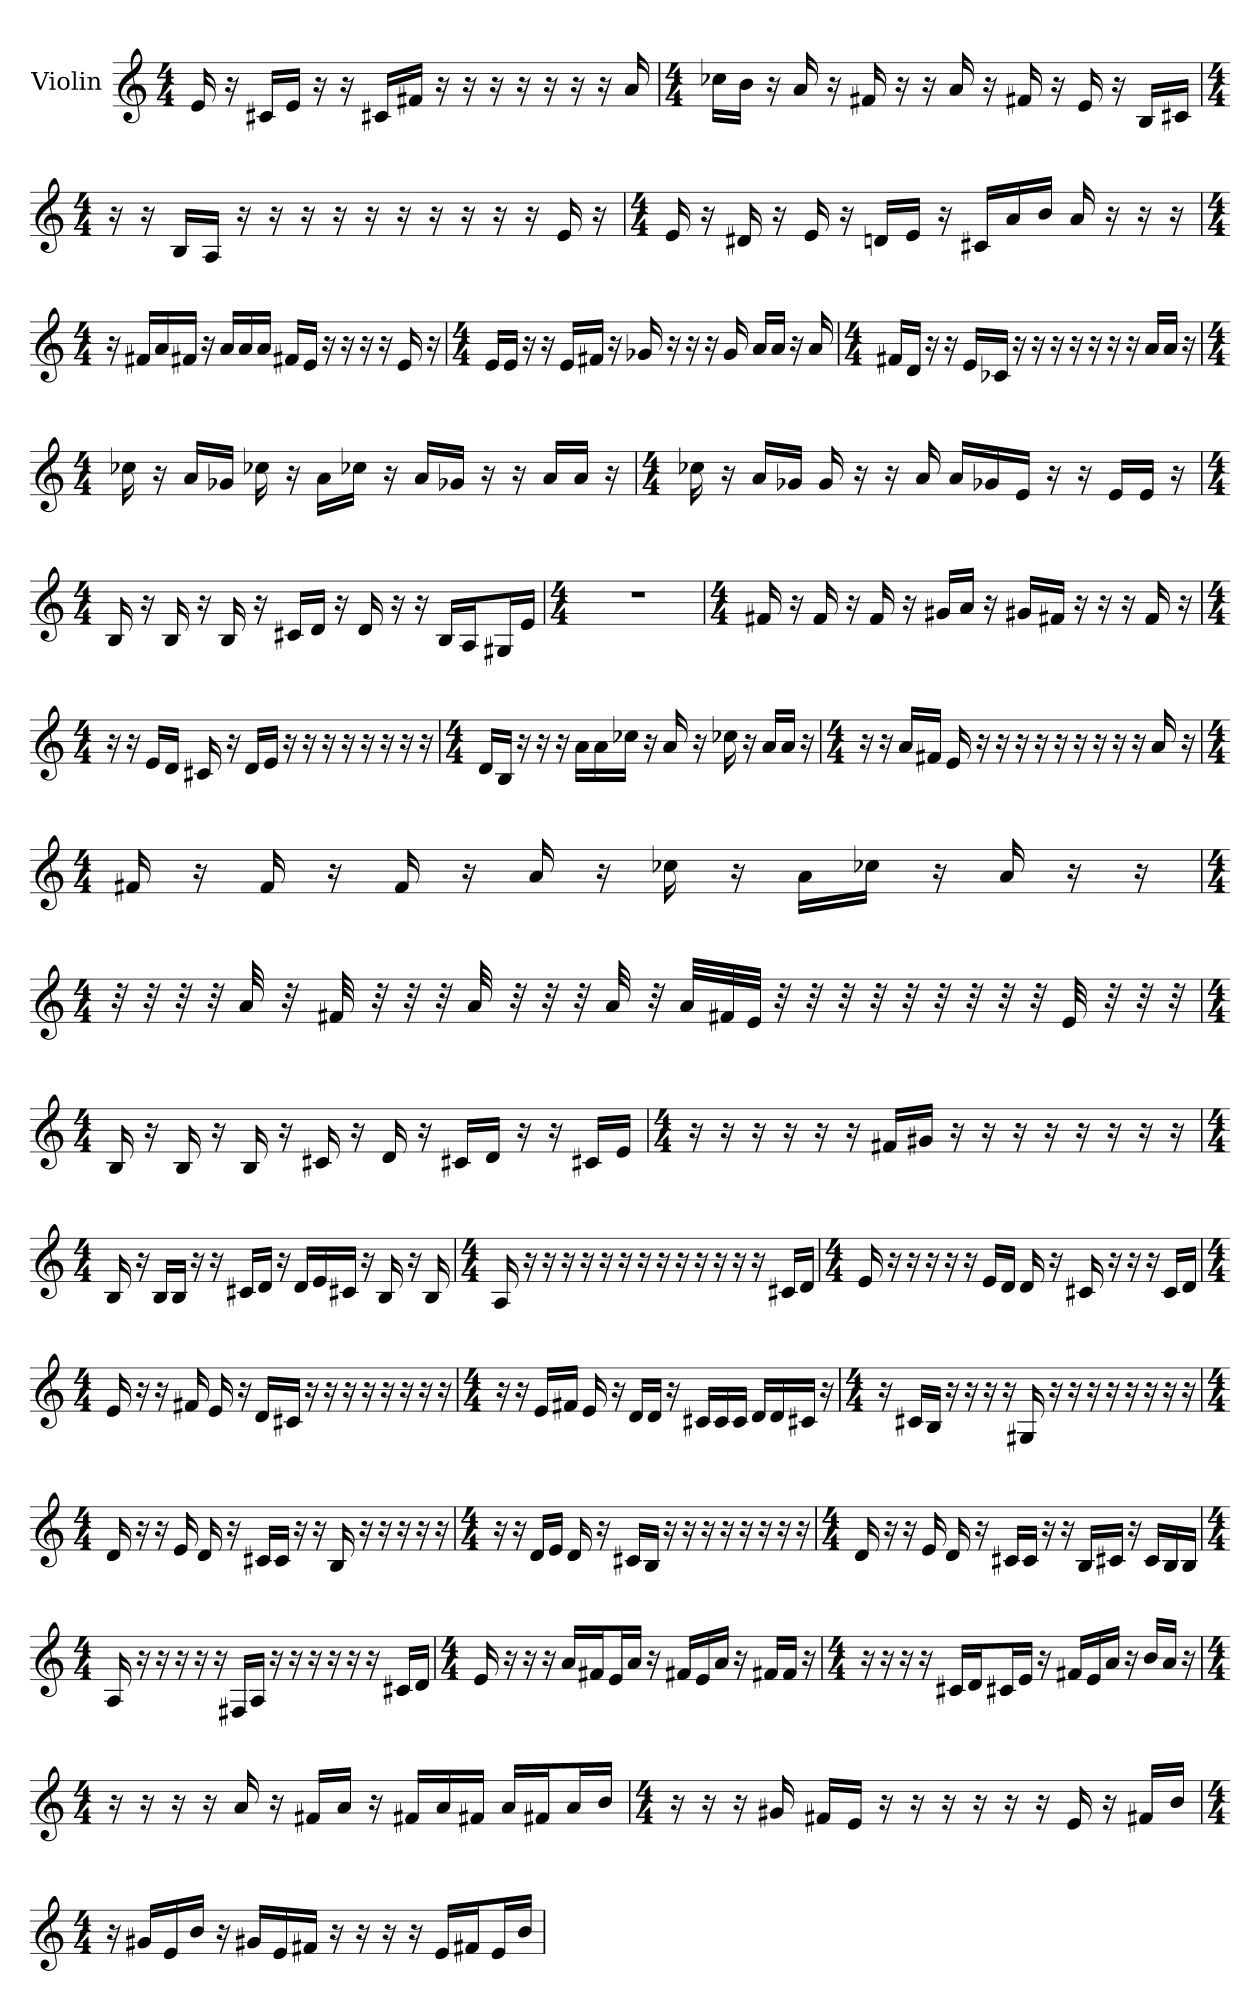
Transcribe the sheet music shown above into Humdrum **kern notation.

**kern
*part1
*staff1
*I"Violin
*I'Vln
*M4/4
=
16e
16r
16c#XLL
16eJJ
16r
16r
16c#XLL
16f#XJJ
16r
16r
16r
16r
16r
16r
16r
16a
=
*M4/4
16cc-XLL
16bJJ
16r
16a
16r
16f#X
16r
16r
16a
16r
16f#X
16r
16e
16r
16BLL
16c#XJJ
=
*M4/4
16r
16r
16BLL
16AJJ
16r
16r
16r
16r
16r
16r
16r
16r
16r
16r
16e
16r
=
*M4/4
16e
16r
16d#X
16r
16e
16r
16dnLL
16eJJ
16r
16c#XLL
16a
16bJJ
16a
16r
16r
16r
=
*M4/4
16r
16f#XLL
16a
16f#XJJ
16r
16aLL
16a
16aJJ
16f#XLL
16eJJ
16r
16r
16r
16r
16e
16r
=
*M4/4
16eLL
16eJJ
16r
16r
16eLL
16f#XJJ
16r
16g-X
16r
16r
16r
16g-
16aLL
16aJJ
16r
16a
=
*M4/4
16f#XLL
16dJJ
16r
16r
16eLL
16c-XJJ
16r
16r
16r
16r
16r
16r
16r
16aLL
16aJJ
16r
=
*M4/4
16cc-X
16r
16aLL
16g-XJJ
16cc-X
16r
16aLL
16cc-XJJ
16r
16aLL
16g-XJJ
16r
16r
16aLL
16aJJ
16r
=
*M4/4
16cc-X
16r
16aLL
16g-XJJ
16g-
16r
16r
16a
16aLL
16g-X
16eJJ
16r
16r
16eLL
16eJJ
16r
=
*M4/4
16B
16r
16B
16r
16B
16r
16c#XLL
16dJJ
16r
16d
16r
16r
16BLL
16AJ
16G#XL
16eJJ
=
*M4/4
1r
=
*M4/4
16f#X
16r
16f#
16r
16f#
16r
16g#XLL
16aJJ
16r
16g#XLL
16f#XJJ
16r
16r
16r
16f#
16r
=
*M4/4
16r
16r
16eLL
16dJJ
16c#X
16r
16dLL
16eJJ
16r
16r
16r
16r
16r
16r
16r
16r
=
*M4/4
16dLL
16BJJ
16r
16r
16r
16aLL
16a
16cc-XJJ
16r
16a
16r
16cc-X
16r
16aLL
16aJJ
16r
=
*M4/4
16r
16r
16aLL
16f#XJJ
16e
16r
16r
16r
16r
16r
16r
16r
16r
16r
16a
16r
=
*M4/4
16f#X
16r
16f#
16r
16f#
16r
16a
16r
16cc-X
16r
16aLL
16cc-XJJ
16r
16a
16r
16r
=
*M4/4
32r
32r
32r
32r
32a
32r
32f#X
32r
32r
32r
32a
32r
32r
32r
32a
32r
32aLLL
32f#X
32eJJJ
32r
32r
32r
32r
32r
32r
32r
32r
32r
32e
32r
32r
32r
=
*M4/4
16B
16r
16B
16r
16B
16r
16c#X
16r
16d
16r
16c#XLL
16dJJ
16r
16r
16c#XLL
16eJJ
=
*M4/4
16r
16r
16r
16r
16r
16r
16f#XLL
16g#XJJ
16r
16r
16r
16r
16r
16r
16r
16r
=
*M4/4
16B
16r
16BLL
16BJJ
16r
16r
16c#XLL
16dJJ
16r
16dLL
16e
16c#XJJ
16r
16B
16r
16B
=
*M4/4
16A
16r
16r
16r
16r
16r
16r
16r
16r
16r
16r
16r
16r
16r
16c#XLL
16dJJ
=
*M4/4
16e
16r
16r
16r
16r
16r
16eLL
16dJJ
16d
16r
16c#X
16r
16r
16r
16c#LL
16dJJ
=
*M4/4
16e
16r
16r
16f#X
16e
16r
16dLL
16c#XJJ
16r
16r
16r
16r
16r
16r
16r
16r
=
*M4/4
16r
16r
16eLL
16f#XJJ
16e
16r
16dLL
16dJJ
16r
16c#XLL
16c#
16c#JJ
16dLL
16d
16c#XJJ
16r
=
*M4/4
16r
16c#XLL
16BJJ
16r
16r
16r
16r
16G#X
16r
16r
16r
16r
16r
16r
16r
16r
=
*M4/4
16d
16r
16r
16e
16d
16r
16c#XLL
16c#JJ
16r
16r
16B
16r
16r
16r
16r
16r
=
*M4/4
16r
16r
16dLL
16eJJ
16d
16r
16c#XLL
16BJJ
16r
16r
16r
16r
16r
16r
16r
16r
=
*M4/4
16d
16r
16r
16e
16d
16r
16c#XLL
16c#JJ
16r
16r
16BLL
16c#XJJ
16r
16c#LL
16B
16BJJ
=
*M4/4
16A
16r
16r
16r
16r
16r
16F#XLL
16AJJ
16r
16r
16r
16r
16r
16r
16c#XLL
16dJJ
=
*M4/4
16e
16r
16r
16r
16aLL
16f#XJ
16eL
16aJJ
16r
16f#XLL
16e
16aJJ
16r
16f#XLL
16f#JJ
16r
=
*M4/4
16r
16r
16r
16r
16c#XLL
16dJ
16c#XL
16eJJ
16r
16f#XLL
16e
16aJJ
16r
16bLL
16aJJ
16r
=
*M4/4
16r
16r
16r
16r
16a
16r
16f#XLL
16aJJ
16r
16f#XLL
16a
16f#XJJ
16aLL
16f#XJ
16aL
16bJJ
=
*M4/4
16r
16r
16r
16g#X
16f#XLL
16eJJ
16r
16r
16r
16r
16r
16r
16e
16r
16f#XLL
16bJJ
=
*M4/4
16r
16g#XLL
16e
16bJJ
16r
16g#XLL
16e
16f#XJJ
16r
16r
16r
16r
16eLL
16f#XJ
16eL
16bJJ
=
*-
